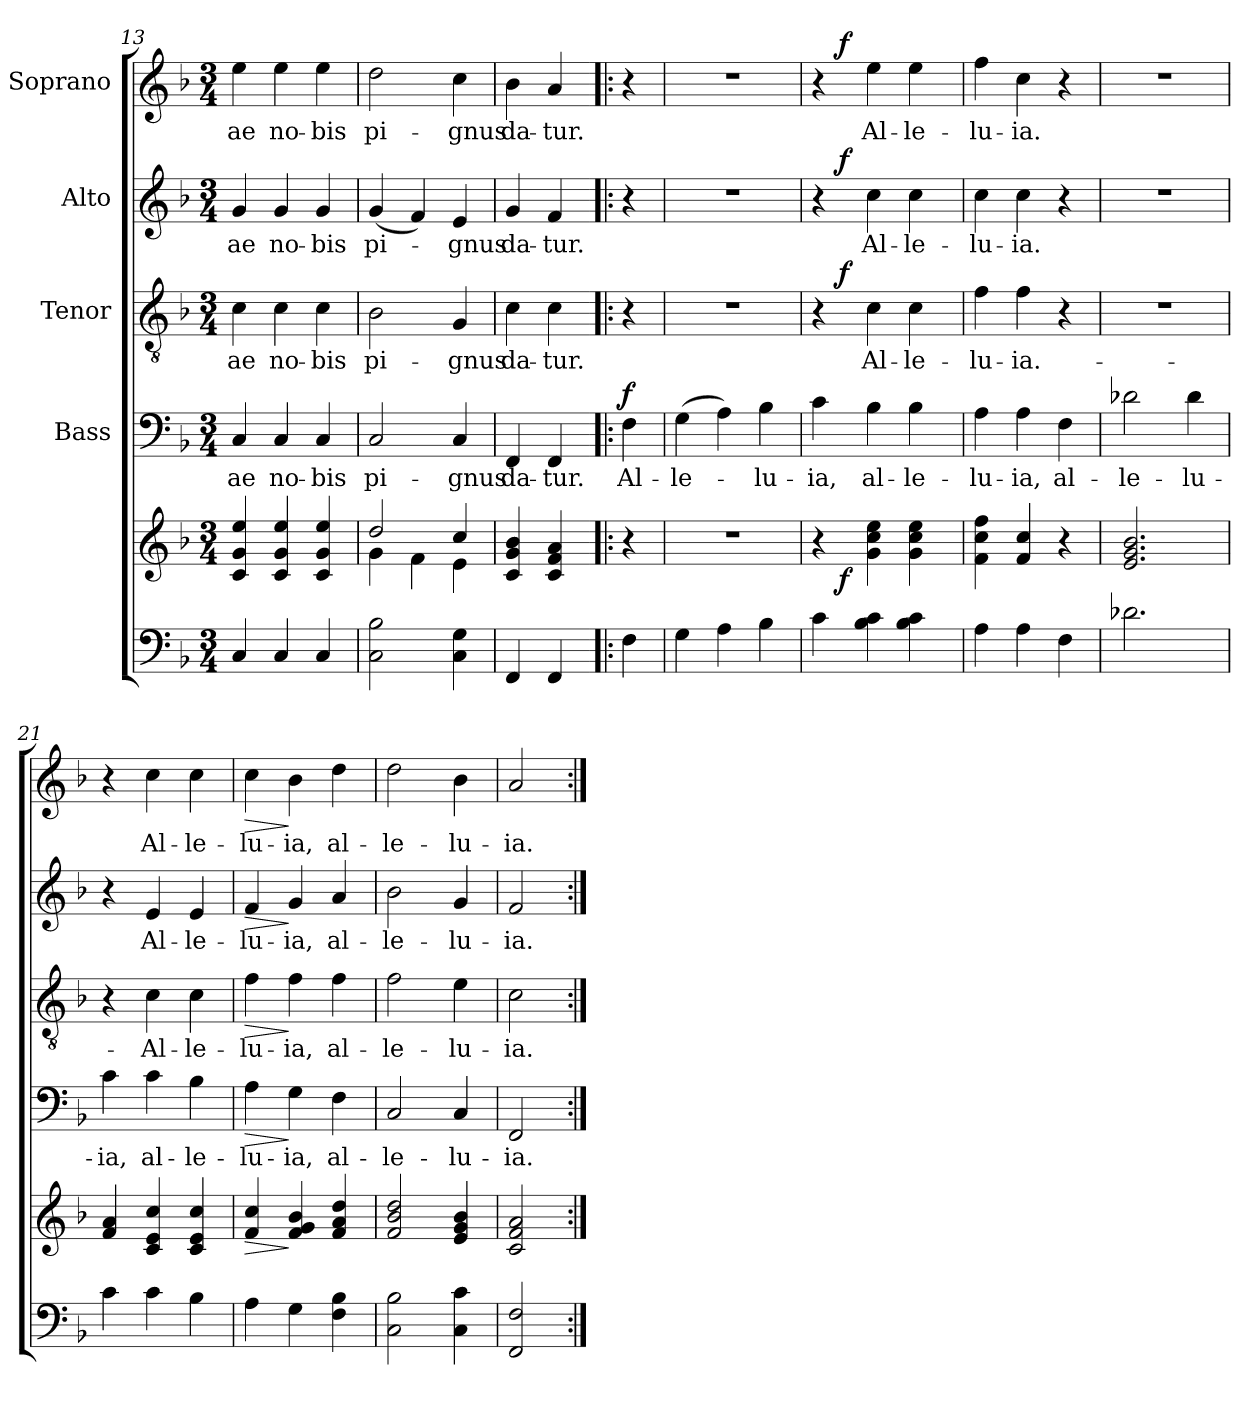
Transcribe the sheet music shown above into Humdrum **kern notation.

**kern	**kern	**dynam	**kern	**text	**dynam	**kern	**text	**dynam	**kern	**text	**dynam	**kern	**text	**dynam
*part5	*part5	*part5	*part4	*part4	*part4	*part3	*part3	*part3	*part2	*part2	*part2	*part1	*part1	*part1
*staff6	*staff5	*staff5/6	*staff4	*staff4	*staff4	*staff3	*staff3	*staff3	*staff2	*staff2	*staff2	*staff1	*staff1	*staff1
*	*	*	*I"Bass	*	*	*I"Tenor	*	*	*I"Alto	*	*	*I"Soprano	*	*
*clefF4	*clefG2	*	*clefF4	*	*	*clefGv2	*	*	*clefG2	*	*	*clefG2	*	*
*k[b-]	*k[b-]	*	*k[b-]	*	*	*k[b-]	*	*	*k[b-]	*	*	*k[b-]	*	*
*F:	*F:	*	*F:	*	*	*F:	*	*	*F:	*	*	*F:	*	*
*M3/4	*M3/4	*	*M3/4	*	*	*M3/4	*	*	*M3/4	*	*	*M3/4	*	*
=13	=13	=13	=13	=13	=13	=13	=13	=13	=13	=13	=13	=13	=13	=13
4C/	4c/ 4g/ 4ee/	.	4C/	-ae	.	4c\	-ae	.	4g/	-ae	.	4ee\	-ae	.
4C/	4c/ 4g/ 4ee/	.	4C/	no-	.	4c\	no-	.	4g/	no-	.	4ee\	no-	.
4C/	4c/ 4g/ 4ee/	.	4C/	-bis	.	4c\	-bis	.	4g/	-bis	.	4ee\	-bis	.
=14	=14	=14	=14	=14	=14	=14	=14	=14	=14	=14	=14	=14	=14	=14
*	*^	*	*	*	*	*	*	*	*	*	*	*	*	*
2C\ 2B-\	4g\	2dd/	.	2C/	pi-	.	2B-\	pi-	.	(4g/	pi-	.	2dd\	pi-	.
.	4f\	.	.	.	.	.	.	.	.	4f/)	.	.	.	.	.
4C\ 4G\	4e\	4cc/	.	4C/	-gnus	.	4G/	-gnus	.	4e/	-gnus	.	4cc\	-gnus	.
*	*v	*v	*	*	*	*	*	*	*	*	*	*	*	*	*
=15	=15	=15	=15	=15	=15	=15	=15	=15	=15	=15	=15	=15	=15	=15
4FF/	4c/ 4g/ 4b-/	.	4FF/	da-	.	4c\	da-	.	4g/	da-	.	4b-\	da-	.
4FF/	4c/ 4f/ 4a/	.	4FF/	-tur.	.	4c\	-tur.	.	4f/	-tur.	.	4a/	-tur.	.
=16!|:	=16!|:	=16!|:	=16!|:	=16!|:	=16!|:	=16!|:	=16!|:	=16!|:	=16!|:	=16!|:	=16!|:	=16!|:	=16!|:	=16!|:
!	!	!	!	!	!LO:DY:b	!	!	!	!	!	!	!	!	!
4F\	4r	.	4F\	Al-	f	4r	.	.	4r	.	.	4r	.	.
=17	=17	=17	=17	=17	=17	=17	=17	=17	=17	=17	=17	=17	=17	=17
4G\	2.r	.	(4G\	-le-	.	2.r	.	.	2.r	.	.	2.r	.	.
4A\	.	.	4A\)	.	.	.	.	.	.	.	.	.	.	.
4B-\	.	.	4B-\	-lu-	.	.	.	.	.	.	.	.	.	.
!!LO:LB:g=z
=18	=18	=18	=18	=18	=18	=18	=18	=18	=18	=18	=18	=18	=18	=18
*	*^	*	*	*	*	*^	*	*	*^	*	*	*^	*	*
4c\	4r	8ryy	.	4c\	-ia,	.	4r	8ryy	.	.	4r	8ryy	.	.	4r	8ryy	.	.
!	!	!	!LO:DY:b	!	!	!	!	!	!	!LO:DY:b	!	!	!	!LO:DY:b	!	!	!	!LO:DY:b
.	.	2ryy	f	.	.	.	.	2ryy	.	f	.	2ryy	.	f	.	2ryy	.	f
4B-\ 4c\	4g\ 4cc\ 4ee\	.	.	4B-\	al-	.	4c\	.	Al-	.	4cc\	.	Al-	.	4ee\	.	Al-	.
4B-\ 4c\	4g\ 4cc\ 4ee\	.	.	4B-\	-le-	.	4c\	.	-le-	.	4cc\	.	-le-	.	4ee\	.	-le-	.
.	.	8ryy	.	.	.	.	.	8ryy	.	.	.	8ryy	.	.	.	8ryy	.	.
*	*	*	*	*	*	*	*v	*v	*	*	*	*	*	*	*v	*v	*	*
*	*v	*v	*	*	*	*	*	*	*	*v	*v	*	*	*	*	*
=19	=19	=19	=19	=19	=19	=19	=19	=19	=19	=19	=19	=19	=19	=19
4A\	4f\ 4cc\ 4ff\	.	4A\	-lu-	.	4f\	-lu-	.	4cc\	-lu-	.	4ff\	-lu-	.
4A\	4f/ 4cc/	.	4A\	-ia,	.	4f\	-ia.-	.	4cc\	-ia.	.	4cc\	-ia.	.
4F\	4r	.	4F\	al-	.	4r	.	.	4r	.	.	4r	.	.
=20	=20	=20	=20	=20	=20	=20	=20	=20	=20	=20	=20	=20	=20	=20
2.d-X\	2.e/ 2.g/ 2.b-/	.	2d-X\	-le-	.	2.r	.	.	2.r	.	.	2.r	.	.
.	.	.	4d-\	-lu-	.	.	.	.	.	.	.	.	.	.
=21	=21	=21	=21	=21	=21	=21	=21	=21	=21	=21	=21	=21	=21	=21
4c\	4f/ 4a/	.	4c\	-ia,	.	4r	.	.	4r	.	.	4r	.	.
4c\	4c/ 4e/ 4cc/	.	4c\	al-	.	4c\	-Al-	.	4e/	Al-	.	4cc\	Al-	.
4B-\	4c/ 4e/ 4cc/	.	4B-\	-le-	.	4c\	-le-	.	4e/	-le-	.	4cc\	-le-	.
=22	=22	=22	=22	=22	=22	=22	=22	=22	=22	=22	=22	=22	=22	=22
!	!	!LO:HP:b	!	!	!LO:HP:b	!	!	!LO:HP:b	!	!	!LO:HP:b	!	!	!LO:HP:b
4A\	4f/ 4cc/	>	4A\	-lu-	>	4f\	-lu-	>	4f/	-lu-	>	4cc\	-lu-	>
4G\	4f/ 4g/ 4b-/	]	4G\	-ia,	]	4f\	-ia,	]	4g/	-ia,	]	4b-\	-ia,	]
4F\ 4B-\	4f/ 4a/ 4dd/	.	4F\	al-	.	4f\	al-	.	4a/	al-	.	4dd\	al-	.
=23	=23	=23	=23	=23	=23	=23	=23	=23	=23	=23	=23	=23	=23	=23
2C\ 2B-\	2f/ 2b-/ 2dd/	.	2C/	-le-	.	2f\	-le-	.	2b-\	-le-	.	2dd\	-le-	.
4C\ 4c\	4e/ 4g/ 4b-/	.	4C/	-lu-	.	4e\	-lu-	.	4g/	-lu-	.	4b-\	-lu-	.
=24	=24	=24	=24	=24	=24	=24	=24	=24	=24	=24	=24	=24	=24	=24
2FF/ 2F/	2c/ 2f/ 2a/	.	2FF/	-ia.	.	2c\	-ia.	.	2f/	-ia.	.	2a/	-ia.	.
=:|!	=:|!	=:|!	=:|!	=:|!	=:|!	=:|!	=:|!	=:|!	=:|!	=:|!	=:|!	=:|!	=:|!	=:|!
*-	*-	*-	*-	*-	*-	*-	*-	*-	*-	*-	*-	*-	*-	*-
